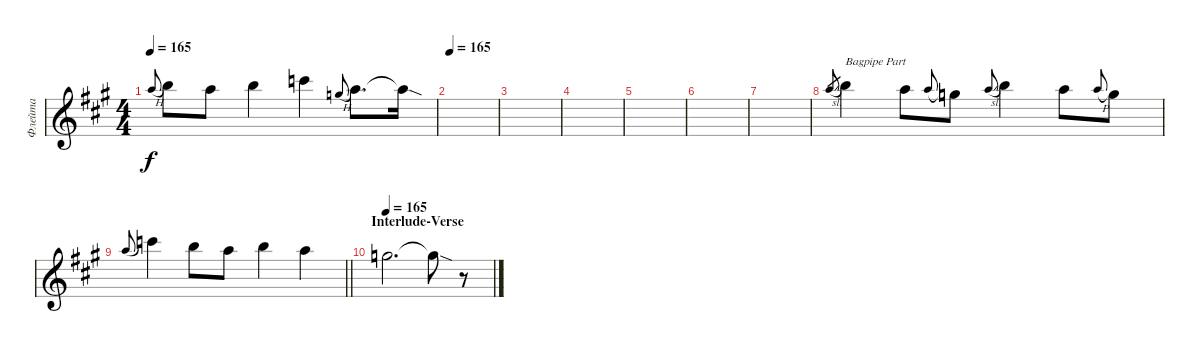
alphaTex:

\track ("Флейта" "Флейта") {instrument flute}
\staff {score}
\tuning (E4 B3 G3 D3 A2 E2) {hide}
\ts (4 4)
\tempo 165
\clef g2
\ks f#minor
17.1{h}.8{gr onbeat dy f} 19.1.8 17.1.8 19.1.4 20.1.4 15.1{h}.8{gr onbeat} 17.1.8{d} 17.1{sod t}.16 |
\tempo 165
|
|
|
|
|
|
17.1{sl}.8{gr} 19.1.4{txt "Bagpipe Part" instrument bagpipe} 17.1.8 17.1{h}.8{gr onbeat} 15.1.8 17.1{sl}.8{gr onbeat} 19.1.4 17.1.8 17.1{h}.8{gr onbeat} 15.1.8 |
\barLineRight lightlight
17.1{h}.8{gr onbeat} 20.1.4 19.1.8 17.1.8 19.1.4 17.1.4 |
\section ("" "Interlude-Verse")
\tempo 165
15.1.2{d} 15.1{sod t}.8 r.8
